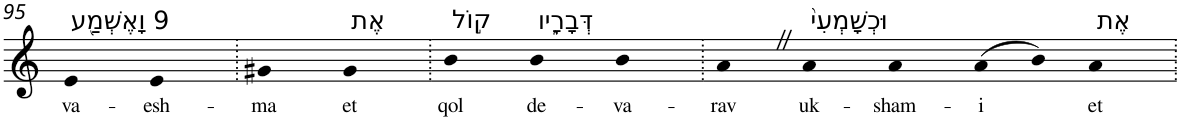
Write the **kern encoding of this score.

**kern	**text
*part1	*part1
*staff1	*staff1
*I"Piano	*
*I'Pno	*
!!LO:PB:g=z
*clefG2	*
*k[]	*
=95	=95
!LO:TX:a:t=9 וָאֶשְׁמַ֖ע	!
!	!LO:LY:b
4e	va-
!	!LO:LY:b
4e	-esh-
=96.	=96.
!	!LO:LY:b
4g#X	-ma
!LO:TX:a:t=אֶת	!
!	!LO:LY:b
4g#	et
=97.	=97.
!LO:TX:a:t=ק֣וֹל	!
!	!LO:LY:b
4b	qol
!LO:TX:a:t=דְּבָרָ֑יו	!
!	!LO:LY:b
4b	de-
!	!LO:LY:b
4b	-va-
=98.	=98.
!	!LO:LY:b
4aZ	-rav
!LO:TX:a:t=וּכְשָׁמְעִי֙	!
!	!LO:LY:b
4a	uk-
!	!LO:LY:b
4a	-sham-
!	!LO:LY:b
(>8a	-i
8b)	.
!LO:TX:a:t=אֶת	!
!	!LO:LY:b
4a	et
=.	=.
*-	*-
